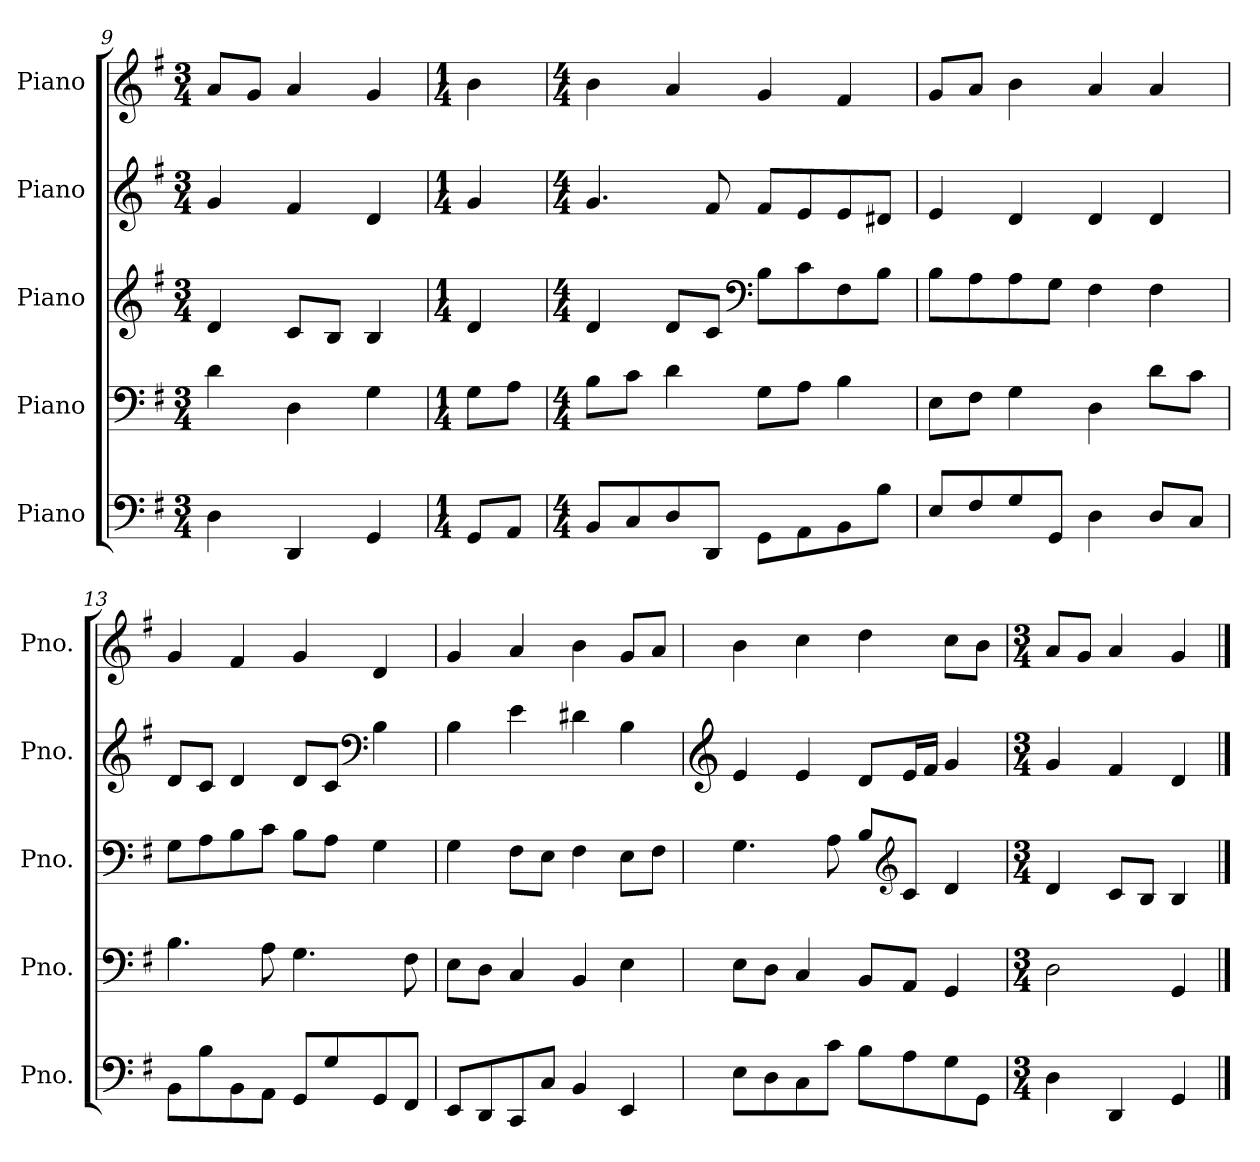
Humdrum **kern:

**kern	**kern	**kern	**kern	**kern
*part5	*part4	*part3	*part2	*part1
*staff5	*staff4	*staff3	*staff2	*staff1
*I"Piano	*I"Piano	*I"Piano	*I"Piano	*I"Piano
*I'Pno.	*I'Pno.	*I'Pno.	*I'Pno.	*I'Pno.
*clefF4	*clefF4	*clefG2	*clefG2	*clefG2
*k[f#]	*k[f#]	*k[f#]	*k[f#]	*k[f#]
*M3/4	*M3/4	*M3/4	*M3/4	*M3/4
=9	=9	=9	=9	=9
4D\	4d\	4d/	4g/	8a/L
.	.	.	.	8g/J
4DD/	4D\	8c/L	4f#/	4a/
.	.	8B/J	.	.
4GG/	4G\	4B/	4d/	4g/
=10	=10	=10	=10	=10
*M1/4	*M1/4	*M1/4	*M1/4	*M1/4
8GG/L	8G\L	4d/	4g/	4b\
8AA/J	8A\J	.	.	.
!!LO:PB:g=z
=11	=11	=11	=11	=11
*M4/4	*M4/4	*M4/4	*M4/4	*M4/4
8BB/L	8B\L	4d/	4.g/	4b\
8C/	8c\J	.	.	.
8D/	4d\	8d/L	.	4a/
8DD/J	.	8c/J	8f#/	.
*	*	*clefF4	*	*
8GG\L	8G\L	8B\L	8f#/L	4g/
8AA\	8A\J	8c\	8e/	.
8BB\	4B\	8F#\	8e/	4f#/
8B\J	.	8B\J	8d#X/J	.
=12	=12	=12	=12	=12
8E/L	8E\L	8B\L	4e/	8g/L
8F#/	8F#\J	8A\	.	8a/J
8G/	4G\	8A\	4d/	4b\
8GG/J	.	8G\J	.	.
4D\	4D\	4F#\	4d/	4a/
8D/L	8d\L	4F#\	4d/	4a/
8C/J	8c\J	.	.	.
=13	=13	=13	=13	=13
8BB\L	4.B\	8G\L	8d/L	4g/
8B\	.	8A\	8c/J	.
8BB\	.	8B\	4d/	4f#/
8AA\J	8A\	8c\J	.	.
8GG/L	4.G\	8B\L	8d/L	4g/
8G/	.	8A\J	8c/J	.
*	*	*	*clefF4	*
8GG/	.	4G\	4B\	4d/
8FF#/J	8F#\	.	.	.
=14	=14	=14	=14	=14
8EE/L	8E\L	4G\	4B\	4g/
8DD/	8D\J	.	.	.
8CC/	4C/	8F#\L	4e\	4a/
8C/J	.	8E\J	.	.
4BB/	4BB/	4F#\	4d#X\	4b\
4EE/	4E\	8E\L	4B\	8g/L
.	.	8F#\J	.	8a/J
!!LO:LB:g=z
=15	=15	=15	=15	=15
*	*	*	*clefG2	*
8E\L	8E\L	4.G\	4e/	4b\
8D\	8D\J	.	.	.
8C\	4C/	.	4e/	4cc\
8c\J	.	8A\	.	.
8B\L	8BB/L	8B/L	8d/L	4dd\
*	*	*clefG2	*	*
8A\	8AA/J	8c/J	16e/L	.
.	.	.	16f#/JJ	.
8G\	4GG/	4d/	4g/	8cc\L
8GG\J	.	.	.	8b\J
=16	=16	=16	=16	=16
*M3/4	*M3/4	*M3/4	*M3/4	*M3/4
4D\	2D\	4d/	4g/	8a/L
.	.	.	.	8g/J
4DD/	.	8c/L	4f#/	4a/
.	.	8B/J	.	.
4GG/	4GG/	4B/	4d/	4g/
==	==	==	==	==
*-	*-	*-	*-	*-
